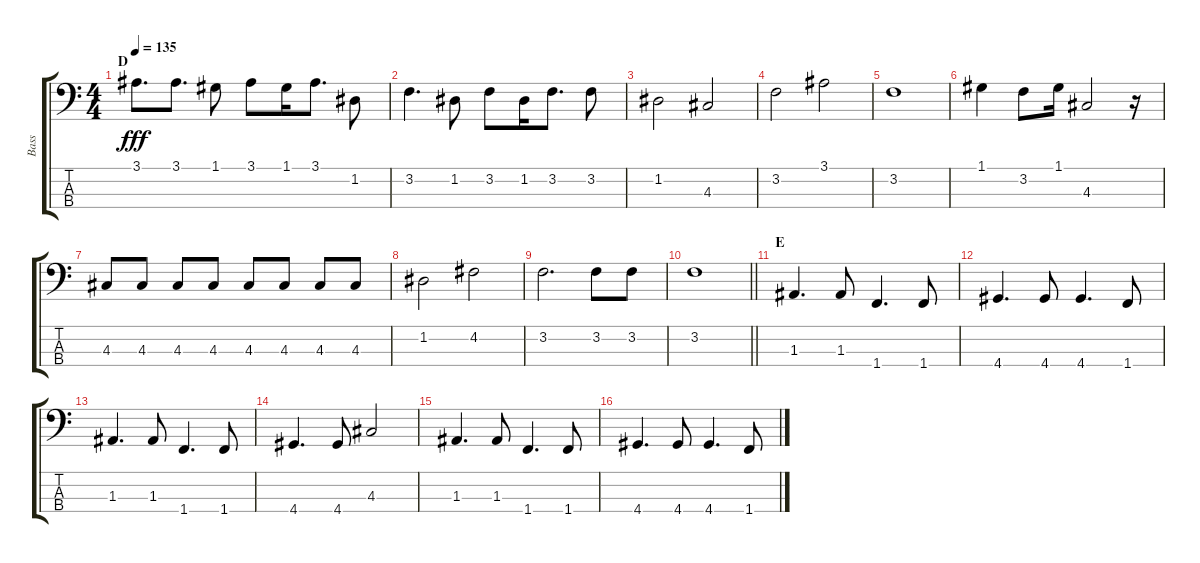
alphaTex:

\track ("Bass" "Bass") {instrument electricbasspick}
\staff {score tabs}
\tuning (G2 D2 A1 E1) {hide}
\ts (4 4)
\section ("" "D")
\tempo 135
\clef f4
\ks c
3.1.8{d dy fff} 3.1.8{d} 1.1.8 3.1.8 1.1.16 3.1.8{d} 1.2.8 |
3.2.4{d} 1.2.8 3.2.8 1.2.16 3.2.8{d} 3.2.8 |
1.2.2 4.3.2 |
3.2.2 3.1.2 |
3.2.1 |
1.1.4 3.2.8 1.1.16 4.3.2 r.16 |
4.3.8 4.3.8 4.3.8 4.3.8 4.3.8 4.3.8 4.3.8 4.3.8 |
1.2.2 4.2.2 |
3.2.2{d} 3.2.8 3.2.8 |
\barLineRight lightlight
3.2.1 |
\section ("" "E")
1.3.4{d} 1.3.8 1.4.4{d} 1.4.8 |
4.4.4{d} 4.4.8 4.4.4{d} 1.4.8 |
1.3.4{d} 1.3.8 1.4.4{d} 1.4.8 |
4.4.4{d} 4.4.8 4.3.2 |
1.3.4{d} 1.3.8 1.4.4{d} 1.4.8 |
4.4.4{d} 4.4.8 4.4.4{d} 1.4.8
